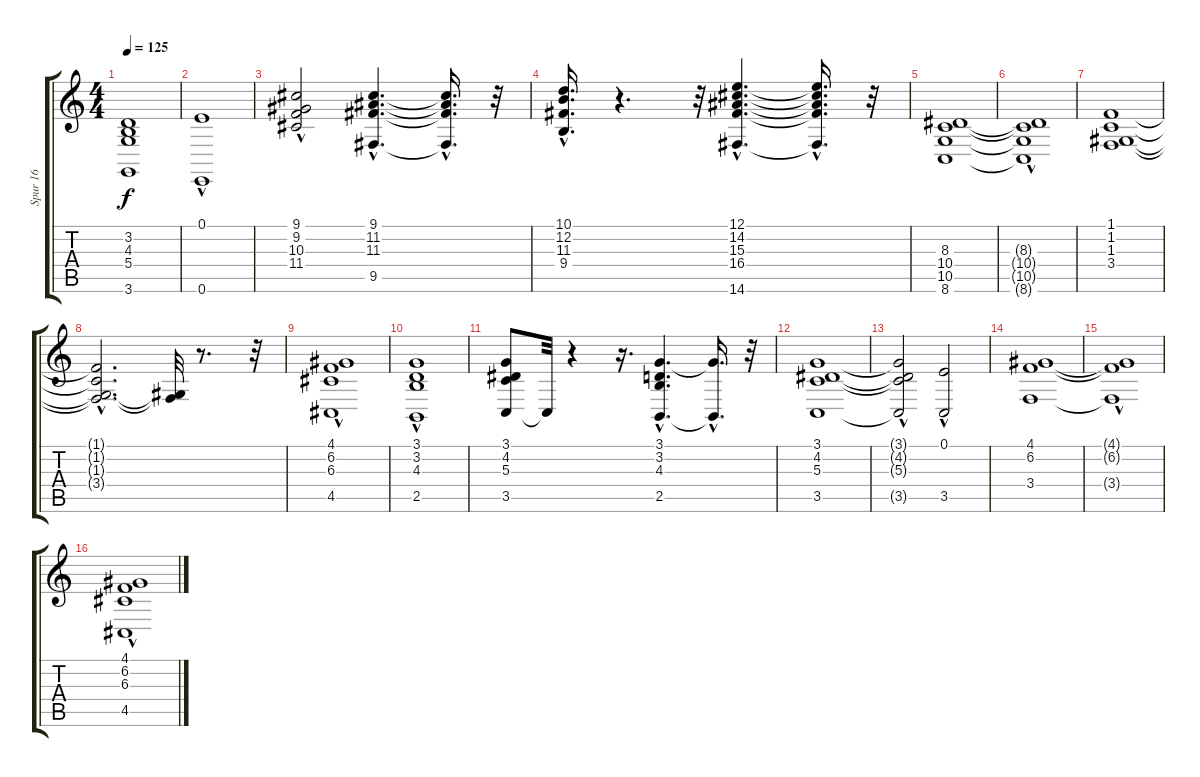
\track ("Spur 16" "Spur 16") {instrument electricpiano1}
\staff {score tabs}
\tuning (E4 B3 G3 D3 A2 E2) {hide}
\ts (4 4)
\tempo 125
\clef g2
\ks c
(3.2 4.3 5.4 3.6).1{dy f} |
(0.1 0.6{hac}).1 |
(9.1{hac} 9.2{hac} 10.3{hac} 11.4).2 (9.1{hac} 11.2{hac} 11.3{hac} 9.5{hac}).4{d} (9.1{hac t} 11.2{hac t} 11.3{hac t} 9.5{t}).16{d} r.32 |
(10.1 12.2 11.3 9.4{hac}).16{d} r.4{d} r.32 (12.1{hac} 14.2{hac} 15.3{hac} 16.4{hac} 14.6{hac}).4{d} (12.1{t} 14.2{t} 15.3{hac t} 16.4{t} 14.6{t}).16{d} r.32 |
(8.3 10.4 10.5 8.6).1 |
(8.3{hac t} 10.4{hac t} 10.5{hac t} 8.6{t}).1 |
(1.1 1.2 1.3 3.4).1 |
(1.1{hac t} 1.2{hac t} 1.3{hac t} 3.4{hac t}).2{d} (1.3{t} 3.4{t}).32 r.8{d} r.32 |
(4.1{hac} 6.2{hac} 6.3{hac} 4.5).1 |
(3.1{hac} 3.2{hac} 4.3{hac} 2.5).1 |
(3.1 4.2 5.3 3.5).8 3.5{t}.32 r.4 r.16{d} (3.1{hac} 3.2 4.3{hac} 2.5{hac}).4{d} (3.1{t} 2.5{hac t}).16{d} r.32 |
(3.1 4.2 5.3 3.5).1 |
(3.1{hac t} 4.2{hac t} 5.3{t} 3.5{hac t}).2 (0.1{hac} 3.5).2 |
(4.1 6.2 3.4).1 |
(4.1{hac t} 6.2{hac t} 3.4{t}).1 |
(4.1{hac} 6.2{hac} 6.3{hac} 4.5).1
